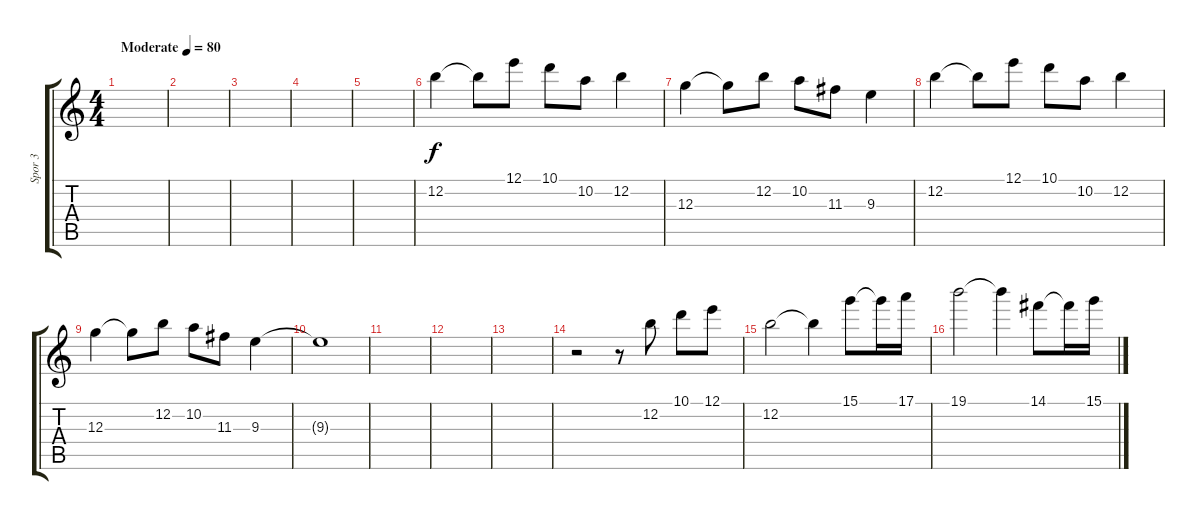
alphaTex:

\track ("Spor 3" "Spor 3") {instrument acousticguitarsteel}
\staff {score tabs}
\tuning (E4 B3 G3 D3 A2 E2) {hide}
\ts (4 4)
\tempo (80 "Moderate")
\clef g2
\ks c
|
|
|
|
|
12.2.4 12.2{t}.8 12.1.8 10.1.8 10.2.8 12.2.4 |
12.3.4 12.3{t}.8 12.2.8 10.2.8 11.3.8 9.3.4 |
12.2.4 12.2{t}.8 12.1.8 10.1.8 10.2.8 12.2.4 |
12.3.4 12.3{t}.8 12.2.8 10.2.8 11.3.8 9.3.4 |
9.3{t}.1 |
|
|
|
r.2 r.8 12.2.8 10.1.8 12.1.8 |
12.2.2 12.2{t}.4 15.1.8 15.1{t}.16 17.1.16 |
19.1.2 19.1{t}.4 14.1.8 14.1{t}.16 15.1.16
